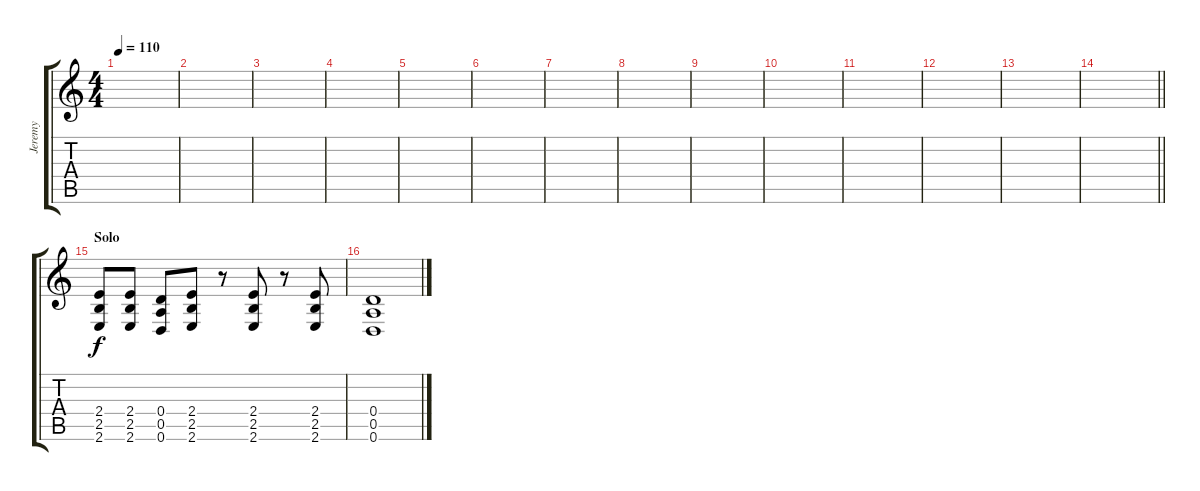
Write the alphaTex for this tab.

\track ("Jeremy" "Jeremy") {instrument distortionguitar}
\staff {score tabs}
\tuning (E4 B3 G3 D3 A2 D2) {hide}
\ts (4 4)
\tempo 110
\clef g2
\ks c
|
|
|
|
|
|
|
|
|
|
|
|
|
\barLineRight lightlight
|
\section ("" "Solo")
(2.4 2.5 2.6).8 (2.4 2.5 2.6).8 (0.4 0.5 0.6).8 (2.4 2.5 2.6).8 r.8 (2.4 2.5 2.6).8 r.8 (2.4 2.5 2.6).8 |
(0.4 0.5 0.6).1
